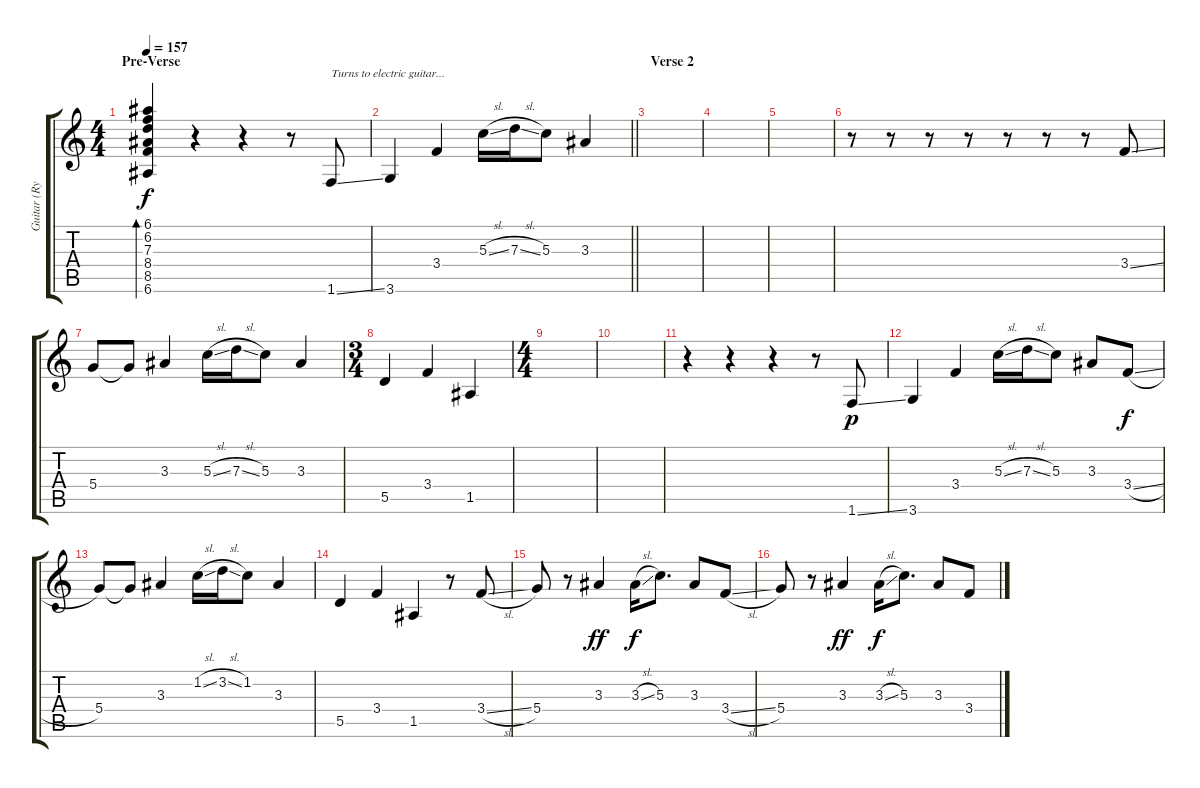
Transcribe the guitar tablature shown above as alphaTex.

\track ("Guitar (Ryan Ross)" "Guitar (Ry") {instrument overdrivenguitar}
\staff {score tabs}
\tuning (E4 B3 G3 D3 A2 E2) {hide}
\ts (4 4)
\section ("" "Pre-Verse")
\tempo 157
\clef g2
\ks c
(6.1 6.2 7.3 8.4 8.5 6.6).4{bd 60 dy f} r.4 r.4 r.8 1.6{ss}.8{txt "Turns to electric guitar..." instrument overdrivenguitar} |
\barLineRight lightlight
3.6.4 3.4.4 5.3{sl}.16 7.3{sl}.16 5.3.8 3.3.4 |
\section ("" "Verse 2")
|
|
|
r.8 r.8 r.8 r.8 r.8 r.8 r.8 3.4{ss}.8 |
5.4.8 5.4{t}.8 3.3.4 5.3{sl}.16 7.3{sl}.16 5.3.8 3.3.4 |
\ts (3 4)
5.5.4 3.4.4 1.5.4 |
\ts (4 4)
|
|
r.4 r.4 r.4 r.8 1.6{ss}.8{dy p} |
3.6.4 3.4.4 5.3{sl}.16 7.3{sl}.16 5.3.8 3.3.8 3.4{sl}.8{dy f} |
5.4.8 5.4{t}.8 3.3.4 1.2{sl}.16 3.2{sl}.16 1.2.8 3.3.4 |
5.5.4 3.4.4 1.5.4 r.8 3.4{sl}.8 |
5.4.8 r.8 3.3.4{dy ff} 3.3{sl}.16{dy f} 5.3.8{d} 3.3.8 3.4{sl}.8 |
5.4.8 r.8 3.3.4{dy ff} 3.3{sl}.16{dy f} 5.3.8{d} 3.3.8 3.4{sl}.8
